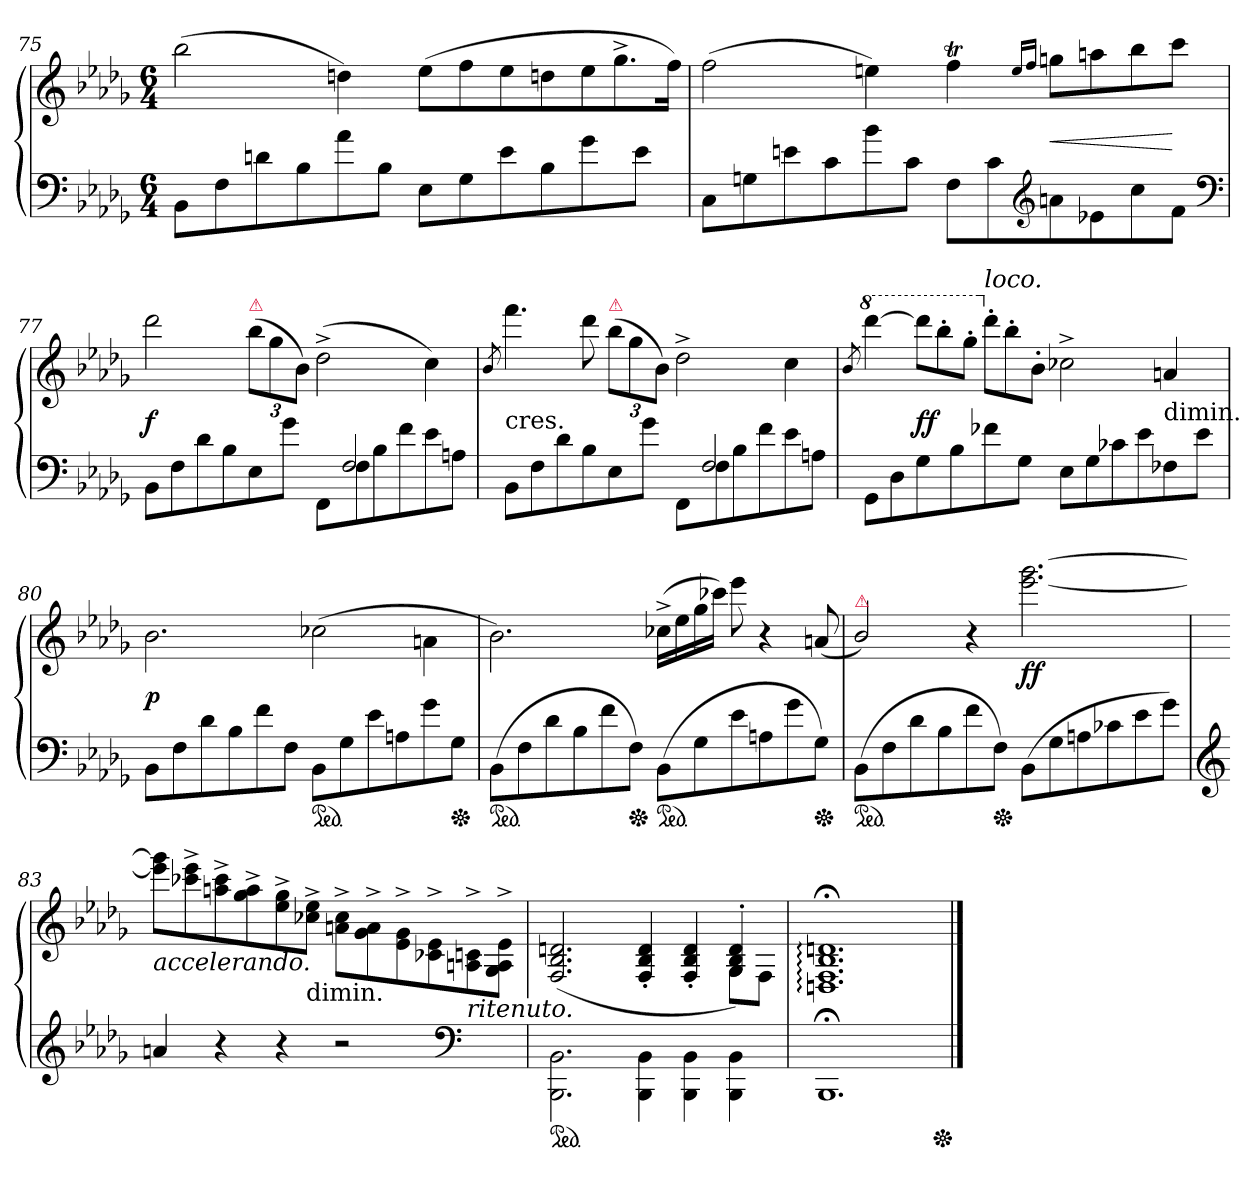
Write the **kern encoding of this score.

**kern	**kern	**dynam
*part1	*part1	*part1
*staff2	*staff1	*staff1/2
*clefF4	*clefG2	*
*k[b-e-a-d-g-]	*k[b-e-a-d-g-]	*
*b-:	*b-:	*
*M6/4	*M6/4	*
=75	=75	=75
8BB-L	(2bb-	.
8F	.	.
8dn	.	.
8B-	.	.
8a-	4ddn)	.
8B-J	.	.
8E-L	(8ee-L	.
8G-	8ff	.
8e-	8ee-	.
8B-	8ddn	.
*	*Xtuplet	*
8g-	12ee-	.
.	12.gg-^	.
8e-J	.	.
.	24ffJk)	.
=76	=76	=76
8CL	(2ff	.
8Gn	.	.
8en	.	.
8c	.	.
8b-	4een)	.
8cJ	.	.
8FL	4fft	.
8c	.	.
*clefG2	*	*
.	16qee/LL	.
.	16qff/JJ	.
8an	8ggnL	<
8e-X	8aan	.
8cc	8bb-	.
8fJ	8cccJ	[
*clefF4	*	*
=77	=77	=77
*^	*	*
2.ryy	8BB-L	2ddd-	f
.	8F	.	.
.	8d-	.	.
.	8B-	.	.
*	*	*tuplet	*
!	!	!LO:TX:a:color=crimson:t=⚠	!
.	8E-	(12bb-L	.
.	.	12gg-	.
.	8g-J	.	.
.	.	12b-J)	.
8ryy	8FFL	(2dd-^<	.
2F	8F	.	.
.	8B-	.	.
.	8f	.	.
.	8e-	4cc)	.
8ryy	8AnJ	.	.
=78	=78	=78	=78
.	.	8qb-/	.
!	!	!LO:TX:c:t=cres.	!
2.ryy	8BB-L	4.fff	.
.	8F	.	.
.	8d-	.	.
.	8B-	8ddd-	.
!	!	!LO:TX:a:color=crimson:t=⚠	!
.	8E-	(12bb-L	.
.	.	12gg-	.
.	8g-J	.	.
.	.	12b-J)	.
8ryy	8FFL	2dd-^<	.
2F	8F	.	.
.	8B-	.	.
.	8f	.	.
.	8e-	4cc	.
8ryy	8AnJ	.	.
*v	*v	*	*
=79	=79	=79
.	8qb-/	.
*	*8va	*
8GG-L	[4dddd-	.
8D-	.	.
*	*Xtuplet	*
8G-	12dddd-L]	ff
.	12bbb-'	.
8B-	.	.
.	12ggg-'J	.
*	*X8va	*
!	!LO:TX:a:i:t=loco.	!
8f-X	12ddd-'L	.
.	12bb-'	.
8G-J	.	.
.	12b-'J	.
8E-L	2cc-X^<	.
8G-	.	.
8c-X	.	.
8e-	.	.
!	!LO:TX:c:t=dimin.	!
8F-X	4an/	.
8e-J	.	.
=80	=80	=80
8BB-L	2.b-	p
8F	.	.
8d-	.	.
8B-	.	.
8f	.	.
8FJ	.	.
*ped	*	*
8BB-L	(2cc-X	.
8G-	.	.
8e-	.	.
8An	.	.
8g-	4an\	.
*Xped	*	*
8G-J	.	.
=81	=81	=81
!LO:TX:a:i:t=smorz.	!	!
*ped	*	*
(8BB-L	2.b-)	.
8F	.	.
8d-	.	.
8B-	.	.
8f	.	.
*Xped	*	*
8FJ)	.	.
*ped	*	*
(8BB-L	(16cc-X^<LL	.
.	16ee-	.
8G-	16gg-	.
.	16ccc-XJJ)	.
8e-	8eee-	.
8An	4r	.
8g-	.	.
*Xped	*	*
8G-J)	(<8an	.
=82	=82	=82
!	!LO:TX:a:color=crimson:t=⚠	!
*ped	*	*
(8BB-L	2b-/)	.
8F	.	.
8d-	.	.
8B-	.	.
8f	4r	.
*Xped	*	*
8FJ)	.	.
(>8BB-L	[2.eee- [2.ggg-	ff
8G-	.	.
8An	.	.
8c-X	.	.
8e-	.	.
8g-J)	.	.
=83	=83	=83
*clefG2	*	*
!	!LO:TX:b:i:t=accelerando.	!
4an	8eee-] 8ggg-]L	.
.	8ccc-X^ 8eee-^	.
4r	8aan^ 8ccc-^	.
.	8gg-^ 8aa^	.
4r	8ee-^ 8gg-^	.
!	!LO:TX:c:t=dimin.	!
.	8cc-X^ 8ee-^J	.
2r	8an^>\ 8cc-^>\L	.
.	8g-^>\ 8a^>\	.
.	8e-^>\ 8g-^>\	.
.	8c-X^>\ 8e-^>\	.
*clefF4	*	*
!	!LO:TX:b:i:t=ritenuto.	!
4ryy	8An^>/ 8cn^>/	.
.	8G-^>/ 8A^>/ 8e-^>/J	.
=84	=84	=84
*	*^	*
*ped	*	*	*
2.BBB-\ 2.BB-\	(>2.F/ 2.B-/ 2.dn/	2.ryy	.
4BBB-\ 4BB-\	4F'>/ 4B-'>/ 4d'>/	2ryy	.
4BBB-\ 4BB-\	4F'>/ 4B-'>/ 4d'>/	.	.
4BBB-\ 4BB-\	4G-'>/ 4B-'>/ 4d'>/)	8G-\L	.
.	.	8F\J	.
=85	=85	=85	=85
!	!LO:TX:a:color=crimson:t=⚠	!	!
*	*v	*v	*
1.BBB-;\	1.Dn;<:/ 1.F;<:/ 1.B-;<:/ 1.dn;<:/	.
*Xped	*	*
==	==	==
*-	*-	*-
